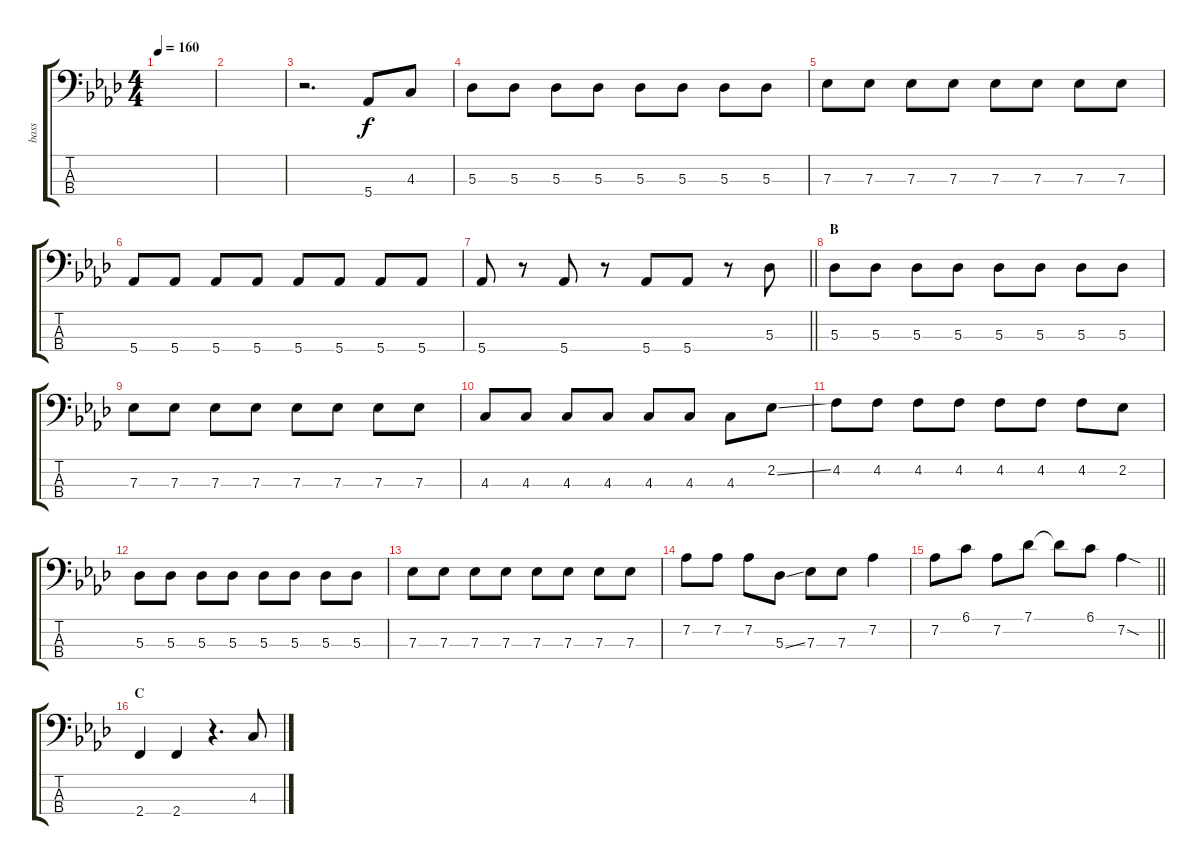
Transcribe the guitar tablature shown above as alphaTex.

\track ("bass" "bass") {instrument electricbassfinger}
\staff {score tabs}
\tuning (Gb2 Db2 Ab1 Eb1) {hide}
\ts (4 4)
\tempo 160
\clef f4
\ks ab
|
|
r.2{d} 5.4.8 4.3.8 |
5.3.8 5.3.8 5.3.8 5.3.8 5.3.8 5.3.8 5.3.8 5.3.8 |
7.3.8 7.3.8 7.3.8 7.3.8 7.3.8 7.3.8 7.3.8 7.3.8 |
5.4.8 5.4.8 5.4.8 5.4.8 5.4.8 5.4.8 5.4.8 5.4.8 |
\barLineRight lightlight
5.4.8 r.8 5.4.8 r.8 5.4.8 5.4.8 r.8 5.3.8 |
\section ("" "B")
5.3.8 5.3.8 5.3.8 5.3.8 5.3.8 5.3.8 5.3.8 5.3.8 |
7.3.8 7.3.8 7.3.8 7.3.8 7.3.8 7.3.8 7.3.8 7.3.8 |
4.3.8 4.3.8 4.3.8 4.3.8 4.3.8 4.3.8 4.3.8 2.2{ss}.8 |
4.2.8 4.2.8 4.2.8 4.2.8 4.2.8 4.2.8 4.2.8 2.2.8 |
5.3.8 5.3.8 5.3.8 5.3.8 5.3.8 5.3.8 5.3.8 5.3.8 |
7.3.8 7.3.8 7.3.8 7.3.8 7.3.8 7.3.8 7.3.8 7.3.8 |
7.2.8 7.2.8 7.2.8 5.3{ss}.8 7.3.8 7.3.8 7.2.4 |
\barLineRight lightlight
7.2.8 6.1.8 7.2.8 7.1.8 7.1{t}.8 6.1.8 7.2{sod}.4 |
\section ("" "C")
2.4.4 2.4.4 r.4{d} 4.3.8
